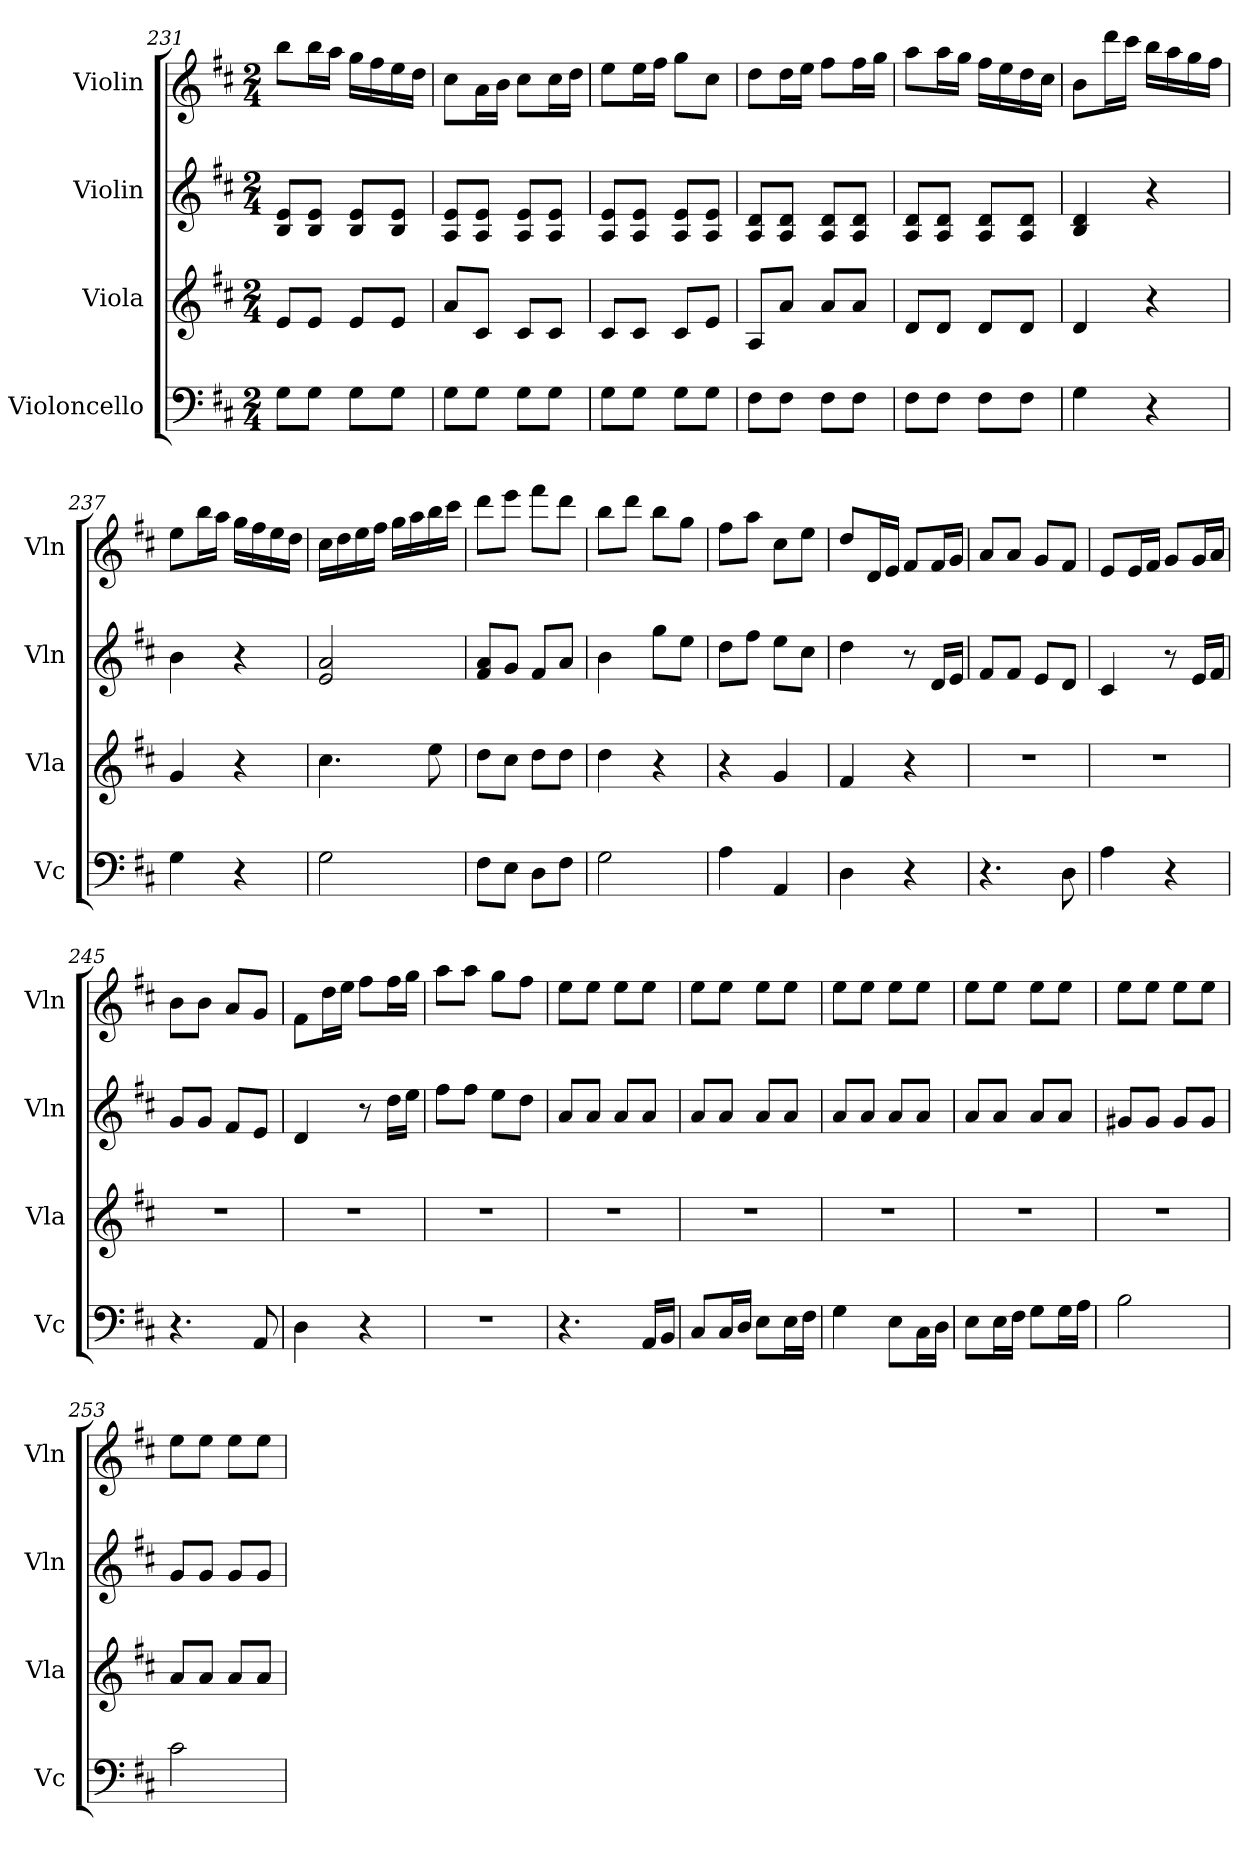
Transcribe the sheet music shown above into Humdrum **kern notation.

**kern	**kern	**kern	**kern
*part4	*part3	*part2	*part1
*staff4	*staff3	*staff2	*staff1
*I"Violoncello	*I"Viola	*I"Violin	*I"Violin
*I'Vc	*I'Vla	*I'Vln	*I'Vln
*clefF4	*clefG2	*clefG2	*clefG2
*k[f#c#]	*k[f#c#]	*k[f#c#]	*k[f#c#]
*M2/4	*M2/4	*M2/4	*M2/4
=231	=231	=231	=231
8G\L	8e/L	8B/ 8e/L	8bb\L
8G\J	8e/J	8B/ 8e/J	16bb\L
.	.	.	16aa\JJ
8G\L	8e/L	8B/ 8e/L	16gg\LL
.	.	.	16ff#\
8G\J	8e/J	8B/ 8e/J	16ee\
.	.	.	16dd\JJ
=232	=232	=232	=232
8G\L	8a/L	8A/ 8e/L	8cc#\L
8G\J	8c#/J	8A/ 8e/J	16a\L
.	.	.	16b\JJ
8G\L	8c#/L	8A/ 8e/L	8cc#\L
8G\J	8c#/J	8A/ 8e/J	16cc#\L
.	.	.	16dd\JJ
!!LO:PB:g=z
=233	=233	=233	=233
8G\L	8c#/L	8A/ 8e/L	8ee\L
8G\J	8c#/J	8A/ 8e/J	16ee\L
.	.	.	16ff#\JJ
8G\L	8c#/L	8A/ 8e/L	8gg\L
8G\J	8e/J	8A/ 8e/J	8cc#\J
=234	=234	=234	=234
8F#\L	8A/L	8A/ 8d/L	8dd\L
8F#\J	8a/J	8A/ 8d/J	16dd\L
.	.	.	16ee\JJ
8F#\L	8a/L	8A/ 8d/L	8ff#\L
8F#\J	8a/J	8A/ 8d/J	16ff#\L
.	.	.	16gg\JJ
=235	=235	=235	=235
8F#\L	8d/L	8A/ 8d/L	8aa\L
8F#\J	8d/J	8A/ 8d/J	16aa\L
.	.	.	16gg\JJ
8F#\L	8d/L	8A/ 8d/L	16ff#\LL
.	.	.	16ee\
8F#\J	8d/J	8A/ 8d/J	16dd\
.	.	.	16cc#\JJ
=236	=236	=236	=236
4G\	4d/	4B/ 4d/	8b\L
.	.	.	16ddd\L
.	.	.	16ccc#\JJ
4r	4r	4r	16bb\LL
.	.	.	16aa\
.	.	.	16gg\
.	.	.	16ff#\JJ
=237	=237	=237	=237
4G\	4g/	4b\	8ee\L
.	.	.	16bb\L
.	.	.	16aa\JJ
4r	4r	4r	16gg\LL
.	.	.	16ff#\
.	.	.	16ee\
.	.	.	16dd\JJ
=238	=238	=238	=238
2G\	4.cc#\	2e/ 2a/	16cc#\LL
.	.	.	16dd\
.	.	.	16ee\
.	.	.	16ff#\JJ
.	.	.	16gg\LL
.	.	.	16aa\
.	8ee\	.	16bb\
.	.	.	16ccc#\JJ
!!LO:LB:g=z
=239	=239	=239	=239
8F#\L	8dd\L	8f#/ 8a/L	8ddd\L
8E\J	8cc#\J	8g/J	8eee\J
8D\L	8dd\L	8f#/L	8fff#\L
8F#\J	8dd\J	8a/J	8ddd\J
=240	=240	=240	=240
2G\	4dd\	4b\	8bb\L
.	.	.	8ddd\J
.	4r	8gg\L	8bb\L
.	.	8ee\J	8gg\J
=241	=241	=241	=241
4A\	4r	8dd\L	8ff#\L
.	.	8ff#\J	8aa\J
4AA/	4g/	8ee\L	8cc#\L
.	.	8cc#\J	8ee\J
=242	=242	=242	=242
4D\	4f#/	4dd\	8dd/L
.	.	.	16d/L
.	.	.	16e/JJ
4r	4r	8r	8f#/L
.	.	16d/LL	16f#/L
.	.	16e/JJ	16g/JJ
=243	=243	=243	=243
4.r	2r	8f#/L	8a/L
.	.	8f#/J	8a/J
.	.	8e/L	8g/L
8D\	.	8d/J	8f#/J
=244	=244	=244	=244
4A\	2r	4c#/	8e/L
.	.	.	16e/L
.	.	.	16f#/JJ
4r	.	8r	8g/L
.	.	16e/LL	16g/L
.	.	16f#/JJ	16a/JJ
=245	=245	=245	=245
4.r	2r	8g/L	8b\L
.	.	8g/J	8b\J
.	.	8f#/L	8a/L
8AA/	.	8e/J	8g/J
=246	=246	=246	=246
4D\	2r	4d/	8f#\L
.	.	.	16dd\L
.	.	.	16ee\JJ
4r	.	8r	8ff#\L
.	.	16dd\LL	16ff#\L
.	.	16ee\JJ	16gg\JJ
!!LO:LB:g=z
=247	=247	=247	=247
2r	2r	8ff#\L	8aa\L
.	.	8ff#\J	8aa\J
.	.	8ee\L	8gg\L
.	.	8dd\J	8ff#\J
=248	=248	=248	=248
4.r	2r	8a/L	8ee\L
.	.	8a/J	8ee\J
.	.	8a/L	8ee\L
16AA/LL	.	8a/J	8ee\J
16BB/JJ	.	.	.
=249	=249	=249	=249
8C#/L	2r	8a/L	8ee\L
16C#/L	.	8a/J	8ee\J
16D/JJ	.	.	.
8E\L	.	8a/L	8ee\L
16E\L	.	8a/J	8ee\J
16F#\JJ	.	.	.
=250	=250	=250	=250
4G\	2r	8a/L	8ee\L
.	.	8a/J	8ee\J
8E\L	.	8a/L	8ee\L
16C#\L	.	8a/J	8ee\J
16D\JJ	.	.	.
=251	=251	=251	=251
8E\L	2r	8a/L	8ee\L
16E\L	.	8a/J	8ee\J
16F#\JJ	.	.	.
8G\L	.	8a/L	8ee\L
16G\L	.	8a/J	8ee\J
16A\JJ	.	.	.
=252	=252	=252	=252
2B\	2r	8g#X/L	8ee\L
.	.	8g#/J	8ee\J
.	.	8g#/L	8ee\L
.	.	8g#/J	8ee\J
=253	=253	=253	=253
2c#\	8a/L	8g/L	8ee\L
.	8a/J	8g/J	8ee\J
.	8a/L	8g/L	8ee\L
.	8a/J	8g/J	8ee\J
=	=	=	=
*-	*-	*-	*-
